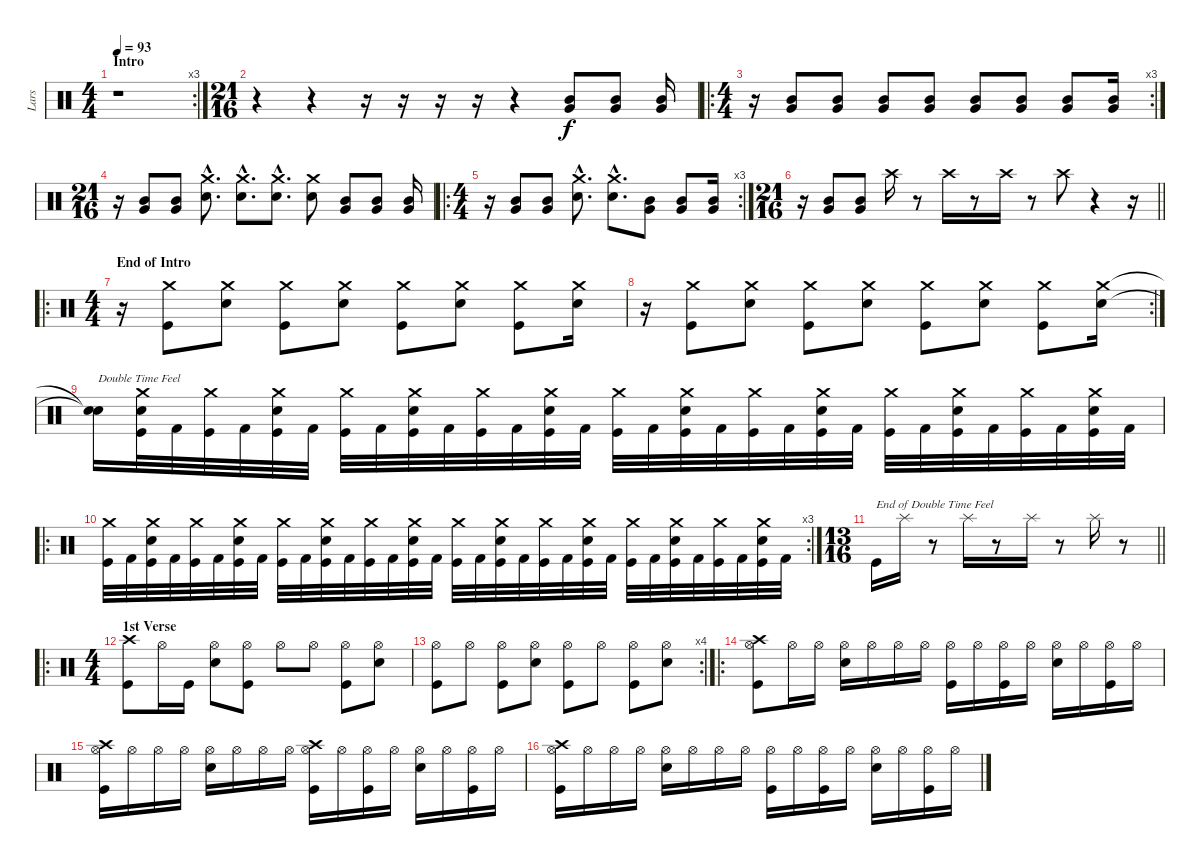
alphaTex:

\track ("Lars" "Lars") {instrument percussion}
\staff {score}
\articulation defaults
\rc 3
\ts (4 4)
\section ("" "Intro")
\tempo 93
\clef neutral
\ks c
r.1{dy f} |
\ts (21 16)
r.4 r.4 r.16 r.16 r.16 r.16 r.4 ("Mid Tom (hit)" "Very Low Tom (hit)").8 ("Mid Tom (hit)" "Very Low Tom (hit)").8 ("Mid Tom (hit)" "Very Low Tom (hit)").16 |
\ro
\rc 3
\ts (4 4)
r.16 ("Mid Tom (hit)" "Very Low Tom (hit)").8 ("Mid Tom (hit)" "Very Low Tom (hit)").8 ("Mid Tom (hit)" "Very Low Tom (hit)").8 ("Mid Tom (hit)" "Very Low Tom (hit)").8 ("Mid Tom (hit)" "Very Low Tom (hit)").8 ("Mid Tom (hit)" "Very Low Tom (hit)").8 ("Mid Tom (hit)" "Very Low Tom (hit)").8 ("Mid Tom (hit)" "Very Low Tom (hit)").16 |
\ts (21 16)
r.16 ("Mid Tom (hit)" "Very Low Tom (hit)").8 ("Mid Tom (hit)" "Very Low Tom (hit)").8 ("Crash medium (hit)"{hac} "Electric Snare (hit)"{hac}).8{d} ("Crash medium (hit)"{hac} "Electric Snare (hit)"{hac}).8{d} ("Crash medium (hit)"{hac} "Electric Snare (hit)"{hac}).8{d} ("Crash medium (hit)" "Electric Snare (hit)").8 ("Mid Tom (hit)" "Very Low Tom (hit)").8 ("Mid Tom (hit)" "Very Low Tom (hit)").8 ("Mid Tom (hit)" "Very Low Tom (hit)").16 |
\ro
\rc 3
\ts (4 4)
r.16 ("Mid Tom (hit)" "Very Low Tom (hit)").8 ("Mid Tom (hit)" "Very Low Tom (hit)").8 ("Crash medium (hit)"{hac} "Electric Snare (hit)"{hac}).8{d} ("Crash medium (hit)"{hac} "Electric Snare (hit)"{hac}).8{d} ("Mid Tom (hit)" "Very Low Tom (hit)").8 ("Mid Tom (hit)" "Very Low Tom (hit)").8 ("Mid Tom (hit)" "Very Low Tom (hit)").16 |
\ts (21 16)
\barLineRight lightlight
r.16 ("Mid Tom (hit)" "Very Low Tom (hit)").8 ("Mid Tom (hit)" "Very Low Tom (hit)").8 "Crash high (hit)".16 r.8 "Crash high (hit)".16 r.8 "Crash high (hit)".16 r.8 "Crash high (hit)".8 r.4 r.16 |
\ro
\ts (4 4)
\section ("" "End of Intro")
r.16 ("Crash medium (hit)" "Kick (hit)").8 ("Crash medium (hit)" "Electric Snare (hit)").8 ("Crash medium (hit)" "Kick (hit)").8 ("Crash medium (hit)" "Electric Snare (hit)").8 ("Crash medium (hit)" "Kick (hit)").8 ("Crash medium (hit)" "Electric Snare (hit)").8 ("Crash medium (hit)" "Kick (hit)").8 ("Crash medium (hit)" "Electric Snare (hit)").16 |
\rc 2
r.16 ("Crash medium (hit)" "Kick (hit)").8 ("Crash medium (hit)" "Electric Snare (hit)").8 ("Crash medium (hit)" "Kick (hit)").8 ("Crash medium (hit)" "Electric Snare (hit)").8 ("Crash medium (hit)" "Kick (hit)").8 ("Crash medium (hit)" "Electric Snare (hit)").8 ("Crash medium (hit)" "Kick (hit)").8 ("Crash medium (hit)" "Electric Snare (hit)").16 |
("Snare (hit)"{t} "Snare (hit)"{t}).16{txt "Double Time Feel"} ("Crash medium (hit)" "Electric Snare (hit)" "Kick (hit)").32 "Kick (hit) 2".32 ("Crash medium (hit)" "Kick (hit)").32 "Kick (hit) 2".32 ("Crash medium (hit)" "Electric Snare (hit)" "Kick (hit)").32 "Kick (hit) 2".32 ("Crash medium (hit)" "Kick (hit)").32 "Kick (hit) 2".32 ("Crash medium (hit)" "Electric Snare (hit)" "Kick (hit)").32 "Kick (hit) 2".32 ("Crash medium (hit)" "Kick (hit)").32 "Kick (hit) 2".32 ("Crash medium (hit)" "Electric Snare (hit)" "Kick (hit)").32 "Kick (hit) 2".32 ("Crash medium (hit)" "Kick (hit)").32 "Kick (hit) 2".32 ("Crash medium (hit)" "Electric Snare (hit)" "Kick (hit)").32 "Kick (hit) 2".32 ("Crash medium (hit)" "Kick (hit)").32 "Kick (hit) 2".32 ("Crash medium (hit)" "Electric Snare (hit)" "Kick (hit)").32 "Kick (hit) 2".32 ("Crash medium (hit)" "Kick (hit)").32 "Kick (hit) 2".32 ("Crash medium (hit)" "Electric Snare (hit)" "Kick (hit)").32 "Kick (hit) 2".32 ("Crash medium (hit)" "Kick (hit)").32 "Kick (hit) 2".32 ("Crash medium (hit)" "Electric Snare (hit)" "Kick (hit)").32 "Kick (hit) 2".32 |
\ro
\rc 3
("Crash medium (hit)" "Kick (hit)").32 "Kick (hit) 2".32 ("Crash medium (hit)" "Electric Snare (hit)" "Kick (hit)").32 "Kick (hit) 2".32 ("Crash medium (hit)" "Kick (hit)").32 "Kick (hit) 2".32 ("Crash medium (hit)" "Electric Snare (hit)" "Kick (hit)").32 "Kick (hit) 2".32 ("Crash medium (hit)" "Kick (hit)").32 "Kick (hit) 2".32 ("Crash medium (hit)" "Electric Snare (hit)" "Kick (hit)").32 "Kick (hit) 2".32 ("Crash medium (hit)" "Kick (hit)").32 "Kick (hit) 2".32 ("Crash medium (hit)" "Electric Snare (hit)" "Kick (hit)").32 "Kick (hit) 2".32 ("Crash medium (hit)" "Kick (hit)").32 "Kick (hit) 2".32 ("Crash medium (hit)" "Electric Snare (hit)" "Kick (hit)").32 "Kick (hit) 2".32 ("Crash medium (hit)" "Kick (hit)").32 "Kick (hit) 2".32 ("Crash medium (hit)" "Electric Snare (hit)" "Kick (hit)").32 "Kick (hit) 2".32 ("Crash medium (hit)" "Kick (hit)").32 "Kick (hit) 2".32 ("Crash medium (hit)" "Electric Snare (hit)" "Kick (hit)").32 "Kick (hit) 2".32 ("Crash medium (hit)" "Kick (hit)").32 "Kick (hit) 2".32 ("Crash medium (hit)" "Electric Snare (hit)" "Kick (hit)").32 "Kick (hit) 2".32 |
\ts (13 16)
\barLineRight lightlight "Kick (hit)".16{txt "End of Double Time Feel"} "Splash (hit)".16
r.8 "Splash (hit)".16 r.8 "Splash (hit)".16 r.8 "Splash (hit)".16 r.8 |
\ro
\ts (4 4)
\section ("" "1st Verse")
("Crash high (hit)" "Kick (hit)").8 "Hi-Hat (open)".16 "Kick (hit)".16 ("Hi-Hat (open)" "Electric Snare (hit)").8 ("Hi-Hat (open)" "Kick (hit)").8 "Hi-Hat (open)".8 "Hi-Hat (open)".8 ("Hi-Hat (open)" "Kick (hit)").8 ("Hi-Hat (open)" "Electric Snare (hit)").8 |
\rc 4
("Hi-Hat (open)" "Kick (hit)").8 "Hi-Hat (open)".8 ("Hi-Hat (open)" "Kick (hit)").8 ("Hi-Hat (open)" "Electric Snare (hit)").8 ("Hi-Hat (open)" "Kick (hit)").8 "Hi-Hat (open)".8 ("Hi-Hat (open)" "Kick (hit)").8 ("Hi-Hat (open)" "Electric Snare (hit)").8 |
\ro
("Crash high (hit)" "Hi-Hat (open)" "Kick (hit)").8 "Hi-Hat (open)".16 "Hi-Hat (open)".16 ("Hi-Hat (open)" "Electric Snare (hit)").16 "Hi-Hat (open)".16 "Hi-Hat (open)".16 "Hi-Hat (open)".16 ("Hi-Hat (open)" "Kick (hit)").16 "Hi-Hat (open)".16 ("Hi-Hat (open)" "Kick (hit)").16 "Hi-Hat (open)".16 ("Hi-Hat (open)" "Electric Snare (hit)").16 "Hi-Hat (open)".16 ("Hi-Hat (open)" "Kick (hit)").16 "Hi-Hat (open)".16 |
("Crash high (hit)" "Hi-Hat (open)" "Kick (hit)").16 "Hi-Hat (open)".16 "Hi-Hat (open)".16 "Hi-Hat (open)".16 ("Hi-Hat (open)" "Electric Snare (hit)").16 "Hi-Hat (open)".16 "Hi-Hat (open)".16 "Hi-Hat (open)".16 ("Crash high (hit)" "Hi-Hat (open)" "Kick (hit)").16 "Hi-Hat (open)".16 ("Hi-Hat (open)" "Kick (hit)").16 "Hi-Hat (open)".16 ("Hi-Hat (open)" "Electric Snare (hit)").16 "Hi-Hat (open)".16 ("Hi-Hat (open)" "Kick (hit)").16 "Hi-Hat (open)".16 |
("Crash high (hit)" "Hi-Hat (open)" "Kick (hit)").16 "Hi-Hat (open)".16 "Hi-Hat (open)".16 "Hi-Hat (open)".16 ("Hi-Hat (open)" "Electric Snare (hit)").16 "Hi-Hat (open)".16 "Hi-Hat (open)".16 "Hi-Hat (open)".16 ("Hi-Hat (open)" "Kick (hit)").16 "Hi-Hat (open)".16 ("Hi-Hat (open)" "Kick (hit)").16 "Hi-Hat (open)".16 ("Hi-Hat (open)" "Electric Snare (hit)").16 "Hi-Hat (open)".16 ("Hi-Hat (open)" "Kick (hit)").16 "Hi-Hat (open)".16
